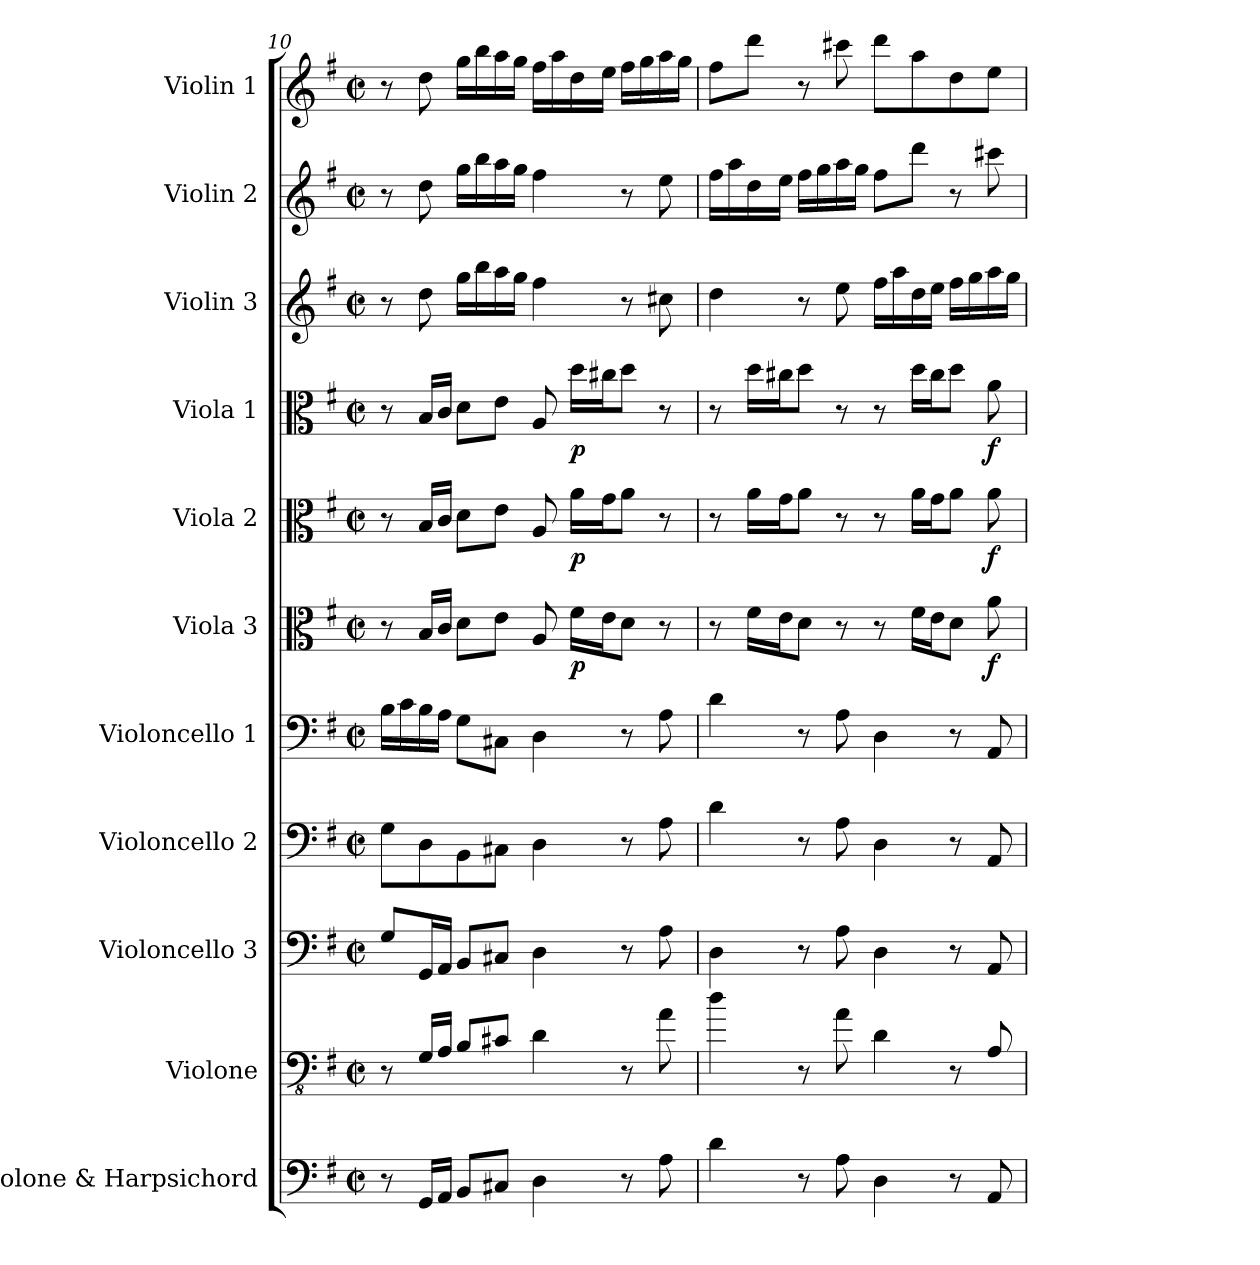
**kern	**kern	**kern	**kern	**kern	**kern	**dynam	**kern	**dynam	**kern	**dynam	**kern	**kern	**kern
*part11	*part10	*part9	*part8	*part7	*part6	*part6	*part5	*part5	*part4	*part4	*part3	*part2	*part1
*staff11	*staff10	*staff9	*staff8	*staff7	*staff6	*staff6	*staff5	*staff5	*staff4	*staff4	*staff3	*staff2	*staff1
*I"Violone &amp; Harpsichord	*I"Violone	*I"Violoncello 3	*I"Violoncello 2	*I"Violoncello 1	*I"Viola 3	*	*I"Viola 2	*	*I"Viola 1	*	*I"Violin 3	*I"Violin 2	*I"Violin 1
*I'Vne. &amp; Hch.	*I'Vne.	*I'Vc. 3	*I'Vc. 2	*I'Vc. 1	*I'Vla. 3	*	*I'Vla. 2	*	*I'Vla. 1	*	*I'Vln. 3	*I'Vln. 2	*I'Vln. 1
!!LO:PB:g=z
*clefF4	*clefFv4	*clefF4	*clefF4	*clefF4	*clefC3	*	*clefC3	*	*clefC3	*	*clefG2	*clefG2	*clefG2
*	*ITrd7c12	*	*	*	*	*	*	*	*	*	*	*	*
*k[f#]	*k[f#]	*k[f#]	*k[f#]	*k[f#]	*k[f#]	*	*k[f#]	*	*k[f#]	*	*k[f#]	*k[f#]	*k[f#]
*M4/4	*M4/4	*M4/4	*M4/4	*M4/4	*M4/4	*	*M4/4	*	*M4/4	*	*M4/4	*M4/4	*M4/4
*met(c|)	*met(c|)	*met(c|)	*met(c|)	*met(c|)	*met(c|)	*	*met(c|)	*	*met(c|)	*	*met(c|)	*met(c|)	*met(c|)
=10	=10	=10	=10	=10	=10	=10	=10	=10	=10	=10	=10	=10	=10
8r	8r	8G/L	8G\L	16B\LL	8r	.	8r	.	8r	.	8r	8r	8r
.	.	.	.	16c\	.	.	.	.	.	.	.	.	.
16GG/LL	16GGG/LL	16GG/L	8D\	16B\	16B/LL	.	16B/LL	.	16B/LL	.	8dd\	8dd\	8dd\
16AA/JJ	16AAA/JJ	16AA/JJ	.	16A\JJ	16c/JJ	.	16c/JJ	.	16c/JJ	.	.	.	.
8BB/L	8BBB/L	8BB/L	8BB\	8G\L	8d\L	.	8d\L	.	8d\L	.	16gg\LL	16gg\LL	16gg\LL
.	.	.	.	.	.	.	.	.	.	.	16bb\	16bb\	16bb\
8C#X/J	8CC#X/J	8C#X/J	8C#X\J	8C#X\J	8e\J	.	8e\J	.	8e\J	.	16aa\	16aa\	16aa\
.	.	.	.	.	.	.	.	.	.	.	16gg\JJ	16gg\JJ	16gg\JJ
4D\	4DD\	4D\	4D\	4D\	8A/	.	8A/	.	8A/	.	4ff#\	4ff#\	16ff#\LL
.	.	.	.	.	.	.	.	.	.	.	.	.	16aa\
!	!	!	!	!	!	!LO:DY:b	!	!LO:DY:b	!	!LO:DY:b	!	!	!
.	.	.	.	.	16f#\LL	p	16a\LL	p	16dd\LL	p	.	.	16dd\
.	.	.	.	.	16e\J	.	16g\J	.	16cc#X\J	.	.	.	16ee\JJ
8r	8r	8r	8r	8r	8d\J	.	8a\J	.	8dd\J	.	8r	8r	16ff#\LL
.	.	.	.	.	.	.	.	.	.	.	.	.	16gg\
8A\	8AA\	8A\	8A\	8A\	8r	.	8r	.	8r	.	8cc#X\	8ee\	16aa\
.	.	.	.	.	.	.	.	.	.	.	.	.	16gg\JJ
=11	=11	=11	=11	=11	=11	=11	=11	=11	=11	=11	=11	=11	=11
4d\	4D\	4D\	4d\	4d\	8r	.	8r	.	8r	.	4dd\	16ff#\LL	8ff#\L
.	.	.	.	.	.	.	.	.	.	.	.	16aa\	.
.	.	.	.	.	16f#\LL	.	16a\LL	.	16dd\LL	.	.	16dd\	8ddd\J
.	.	.	.	.	16e\J	.	16g\J	.	16cc#X\J	.	.	16ee\JJ	.
8r	8r	8r	8r	8r	8d\J	.	8a\J	.	8dd\J	.	8r	16ff#\LL	8r
.	.	.	.	.	.	.	.	.	.	.	.	16gg\	.
8A\	8AA\	8A\	8A\	8A\	8r	.	8r	.	8r	.	8ee\	16aa\	8ccc#X\
.	.	.	.	.	.	.	.	.	.	.	.	16gg\JJ	.
4D\	4DD\	4D\	4D\	4D\	8r	.	8r	.	8r	.	16ff#\LL	8ff#\L	8ddd\L
.	.	.	.	.	.	.	.	.	.	.	16aa\	.	.
.	.	.	.	.	16f#\LL	.	16a\LL	.	16dd\LL	.	16dd\	8ddd\J	8aa\
.	.	.	.	.	16e\J	.	16g\J	.	16cc#\J	.	16ee\JJ	.	.
8r	8r	8r	8r	8r	8d\J	.	8a\J	.	8dd\J	.	16ff#\LL	8r	8dd\
.	.	.	.	.	.	.	.	.	.	.	16gg\	.	.
!	!	!	!	!	!	!LO:DY:b	!	!LO:DY:b	!	!LO:DY:b	!	!	!
8AA/	8AAA/	8AA/	8AA/	8AA/	8a\	f	8a\	f	8a\	f	16aa\	8ccc#X\	8ee\J
.	.	.	.	.	.	.	.	.	.	.	16gg\JJ	.	.
=	=	=	=	=	=	=	=	=	=	=	=	=	=
*-	*-	*-	*-	*-	*-	*-	*-	*-	*-	*-	*-	*-	*-
